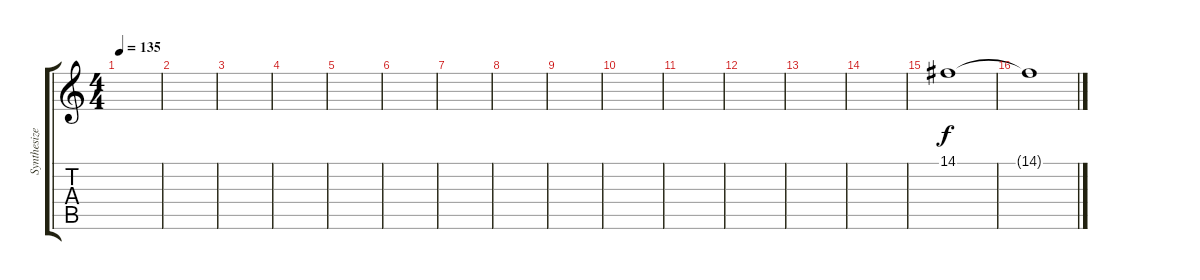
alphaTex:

\track ("Synthesizer 1" "Synthesize") {instrument drawbarorgan}
\staff {score tabs}
\tuning (E4 B3 G3 D3 A2 E2) {hide}
\ts (4 4)
\tempo 135
\clef g2
\ks c
|
|
|
|
|
|
|
|
|
|
|
|
|
|
14.1.1 |
14.1{t}.1
